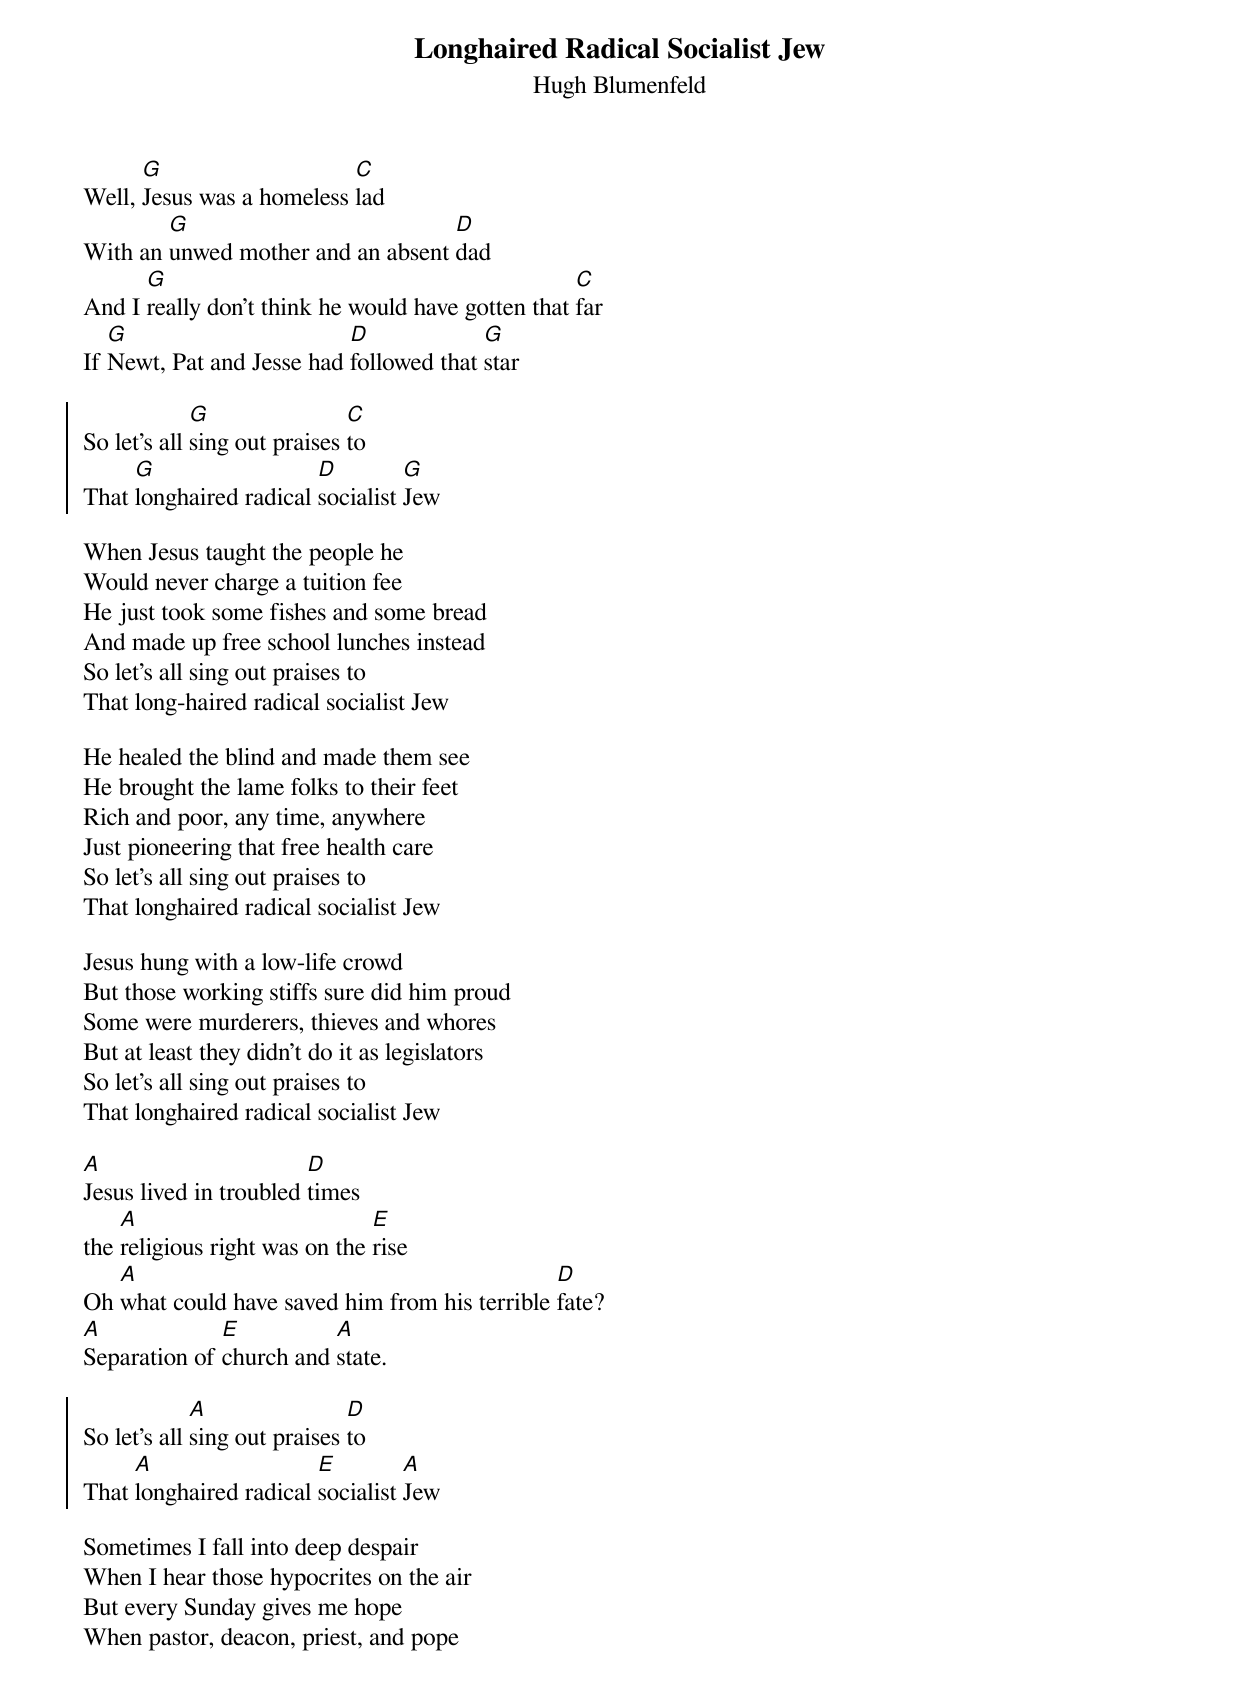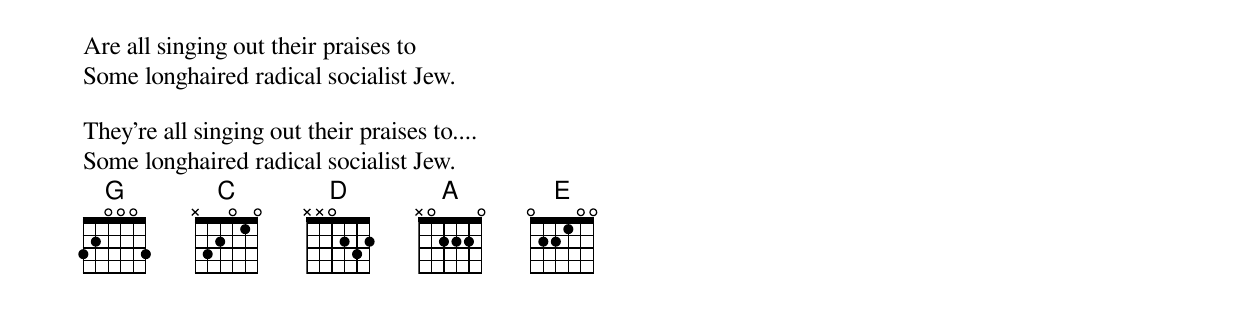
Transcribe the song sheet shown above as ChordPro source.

{t: Longhaired Radical Socialist Jew}
{st: Hugh Blumenfeld}

Well, [G]Jesus was a homeless [C]lad
With an [G]unwed mother and an absent [D]dad
And I [G]really don't think he would have gotten that [C]far
If [G]Newt, Pat and Jesse had [D]followed that [G]star

{soc}
So let's all [G]sing out praises [C]to
That [G]longhaired radical [D]socialist [G]Jew
{eoc}

When Jesus taught the people he
Would never charge a tuition fee
He just took some fishes and some bread
And made up free school lunches instead
So let's all sing out praises to
That long-haired radical socialist Jew

He healed the blind and made them see
He brought the lame folks to their feet
Rich and poor, any time, anywhere
Just pioneering that free health care
So let's all sing out praises to
That longhaired radical socialist Jew

Jesus hung with a low-life crowd
But those working stiffs sure did him proud
Some were murderers, thieves and whores
But at least they didn't do it as legislators
So let's all sing out praises to
That longhaired radical socialist Jew

[A]Jesus lived in troubled [D]times
the [A]religious right was on the [E]rise
Oh [A]what could have saved him from his terrible [D]fate?
[A]Separation of [E]church and [A]state.

{soc}
So let's all [A]sing out praises [D]to
That [A]longhaired radical [E]socialist [A]Jew
{eoc}

Sometimes I fall into deep despair
When I hear those hypocrites on the air
But every Sunday gives me hope
When pastor, deacon, priest, and pope
Are all singing out their praises to
Some longhaired radical socialist Jew.

They're all singing out their praises to....
Some longhaired radical socialist Jew.
